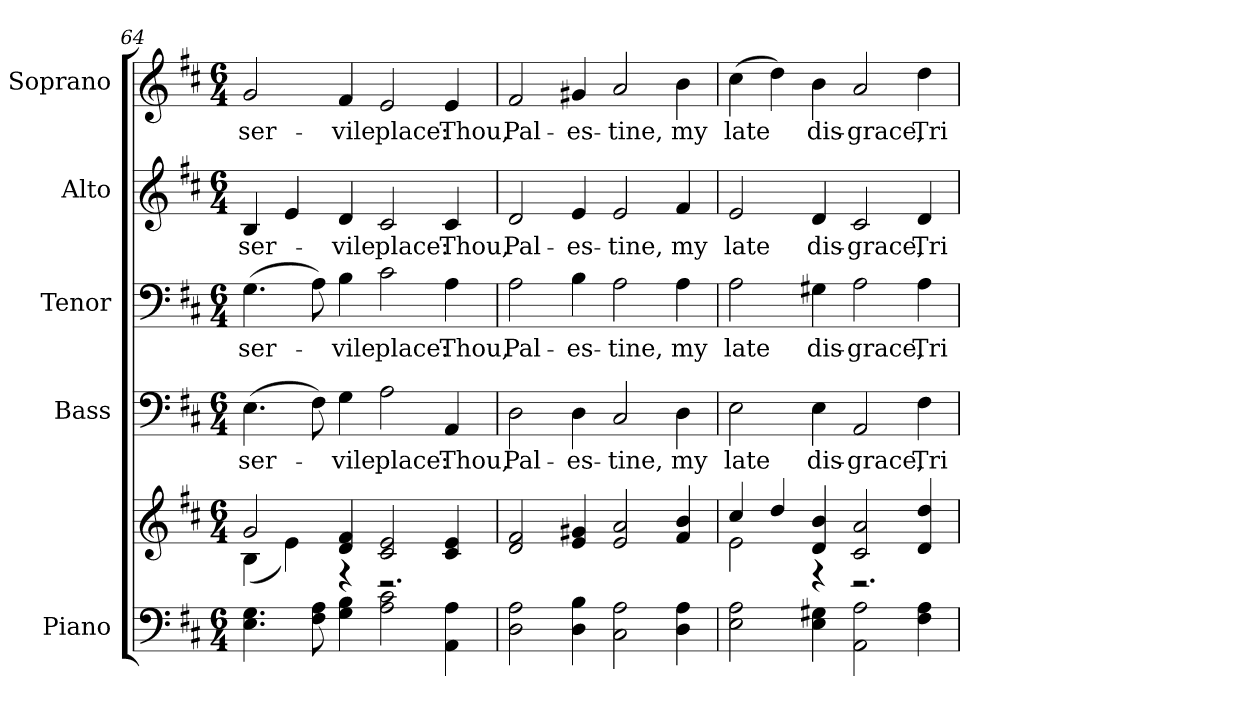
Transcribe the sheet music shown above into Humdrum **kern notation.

**kern	**kern	**kern	**text	**kern	**text	**kern	**text	**kern	**text
*part5	*part5	*part4	*part4	*part3	*part3	*part2	*part2	*part1	*part1
*staff6	*staff5	*staff4	*staff4	*staff3	*staff3	*staff2	*staff2	*staff1	*staff1
*I"Piano	*	*I"Bass	*	*I"Tenor	*	*I"Alto	*	*I"Soprano	*
*I'Pno.	*	*I'B.	*	*I'T.	*	*I'A.	*	*I'S.	*
!!LO:LB:g=z
*clefF4	*clefG2	*clefF4	*	*clefF4	*	*clefG2	*	*clefG2	*
*k[f#c#]	*k[f#c#]	*k[f#c#]	*	*k[f#c#]	*	*k[f#c#]	*	*k[f#c#]	*
*D:	*D:	*D:	*	*D:	*	*D:	*	*D:	*
*M6/4	*M6/4	*M6/4	*	*M6/4	*	*M6/4	*	*M6/4	*
=64	=64	=64	=64	=64	=64	=64	=64	=64	=64
*	*^	*	*	*	*	*	*	*	*
!	!	!	!	!LO:LY:b:color=#000000	!	!	!	!	!	!
!	!	!	!	!	!	!LO:LY:b:color=#000000	!	!	!	!
!	!	!	!	!	!	!	!	!LO:LY:b:color=#000000	!	!
!	!	!	!	!	!	!	!	!	!	!LO:LY:b:color=#000000
4.Ei\ 4.Gi	2gi/	(4Bi\	(4.Ei\	ser-	(4.Gi\	ser-	4Bi/	ser-	2gi/	ser-
.	.	4ei\)	.	.	.	.	4ei/	.	.	.
8F#i\ 8Ai	.	.	8F#i\)	.	8Ai\)	.	.	.	.	.
!	!	!	!	!LO:LY:b:color=#000000	!	!	!	!	!	!
!	!	!	!	!	!	!LO:LY:b:color=#000000	!	!	!	!
!	!	!	!	!	!	!	!	!LO:LY:b:color=#000000	!	!
!	!	!	!	!	!	!	!	!	!	!LO:LY:b:color=#000000
4Gi\ 4Bi	4di/ 4f#i	4r	4Gi\	-vile	4Bi\	-vile	4di/	-vile	4f#i/	-vile
!	!	!	!	!LO:LY:b:color=#000000	!	!	!	!	!	!
!	!	!	!	!	!	!LO:LY:b:color=#000000	!	!	!	!
!	!	!	!	!	!	!	!	!LO:LY:b:color=#000000	!	!
!	!	!	!	!	!	!	!	!	!	!LO:LY:b:color=#000000
2Ai\ 2c#i	2c#i/ 2ei	2.r	2Ai\	place:	2c#i\	place:	2c#i/	place:	2ei/	place:
!	!	!	!	!LO:LY:b:color=#000000	!	!	!	!	!	!
!	!	!	!	!	!	!LO:LY:b:color=#000000	!	!	!	!
!	!	!	!	!	!	!	!	!LO:LY:b:color=#000000	!	!
!	!	!	!	!	!	!	!	!	!	!LO:LY:b:color=#000000
4AAi\ 4Ai	4c#i/ 4ei	.	4AAi/	Thou,	4Ai\	Thou,	4c#i/	Thou,	4ei/	Thou,
*	*v	*v	*	*	*	*	*	*	*	*
=65	=65	=65	=65	=65	=65	=65	=65	=65	=65
!	!	!	!LO:LY:b:color=#000000	!	!	!	!	!	!
!	!	!	!	!	!LO:LY:b:color=#000000	!	!	!	!
!	!	!	!	!	!	!	!LO:LY:b:color=#000000	!	!
!	!	!	!	!	!	!	!	!	!LO:LY:b:color=#000000
2Di\ 2Ai	2di/ 2f#i	2Di\	Pal-	2Ai\	Pal-	2di/	Pal-	2f#i/	Pal-
!	!	!	!LO:LY:b:color=#000000	!	!	!	!	!	!
!	!	!	!	!	!LO:LY:b:color=#000000	!	!	!	!
!	!	!	!	!	!	!	!LO:LY:b:color=#000000	!	!
!	!	!	!	!	!	!	!	!	!LO:LY:b:color=#000000
4Di\ 4Bi	4ei/ 4g#Xi	4Di\	-es-	4Bi\	-es-	4ei/	-es-	4g#Xi/	-es-
!	!	!	!LO:LY:b:color=#000000	!	!	!	!	!	!
!	!	!	!	!	!LO:LY:b:color=#000000	!	!	!	!
!	!	!	!	!	!	!	!LO:LY:b:color=#000000	!	!
!	!	!	!	!	!	!	!	!	!LO:LY:b:color=#000000
2C#i\ 2Ai	2ei/ 2ai	2C#i/	-tine,	2Ai\	-tine,	2ei/	-tine,	2ai/	-tine,
!	!	!	!LO:LY:b:color=#000000	!	!	!	!	!	!
!	!	!	!	!	!LO:LY:b:color=#000000	!	!	!	!
!	!	!	!	!	!	!	!LO:LY:b:color=#000000	!	!
!	!	!	!	!	!	!	!	!	!LO:LY:b:color=#000000
4Di\ 4Ai	4f#i/ 4bi	4Di\	my	4Ai\	my	4f#i/	my	4bi\	my
=66	=66	=66	=66	=66	=66	=66	=66	=66	=66
*	*^	*	*	*	*	*	*	*	*
!	!	!	!	!LO:LY:b:color=#000000	!	!	!	!	!	!
!	!	!	!	!	!	!LO:LY:b:color=#000000	!	!	!	!
!	!	!	!	!	!	!	!	!LO:LY:b:color=#000000	!	!
!	!	!	!	!	!	!	!	!	!	!LO:LY:b:color=#000000
2Ei\ 2Ai	4cc#i/	2ei\	2Ei\	late	2Ai\	late	2ei/	late	(4cc#i\	late
.	4ddi/	.	.	.	.	.	.	.	4ddi\)	.
!	!	!	!	!LO:LY:b:color=#000000	!	!	!	!	!	!
!	!	!	!	!	!	!LO:LY:b:color=#000000	!	!	!	!
!	!	!	!	!	!	!	!	!LO:LY:b:color=#000000	!	!
!	!	!	!	!	!	!	!	!	!	!LO:LY:b:color=#000000
4Ei\ 4G#Xi	4di/ 4bi	4r	4Ei\	dis-	4G#Xi\	dis-	4di/	dis-	4bi\	dis-
!	!	!	!	!LO:LY:b:color=#000000	!	!	!	!	!	!
!	!	!	!	!	!	!LO:LY:b:color=#000000	!	!	!	!
!	!	!	!	!	!	!	!	!LO:LY:b:color=#000000	!	!
!	!	!	!	!	!	!	!	!	!	!LO:LY:b:color=#000000
2AAi\ 2Ai	2c#i/ 2ai	2.r	2AAi/	-grace,	2Ai\	-grace,	2c#i/	-grace,	2ai/	-grace,
!	!	!	!	!LO:LY:b:color=#000000	!	!	!	!	!	!
!	!	!	!	!	!	!LO:LY:b:color=#000000	!	!	!	!
!	!	!	!	!	!	!	!	!LO:LY:b:color=#000000	!	!
!	!	!	!	!	!	!	!	!	!	!LO:LY:b:color=#000000
4F#i\ 4Ai	4di/ 4ddi	.	4F#i\	Tri-	4Ai\	Tri-	4di/	Tri-	4ddi\	Tri-
*	*v	*v	*	*	*	*	*	*	*	*
=	=	=	=	=	=	=	=	=	=
*-	*-	*-	*-	*-	*-	*-	*-	*-	*-
